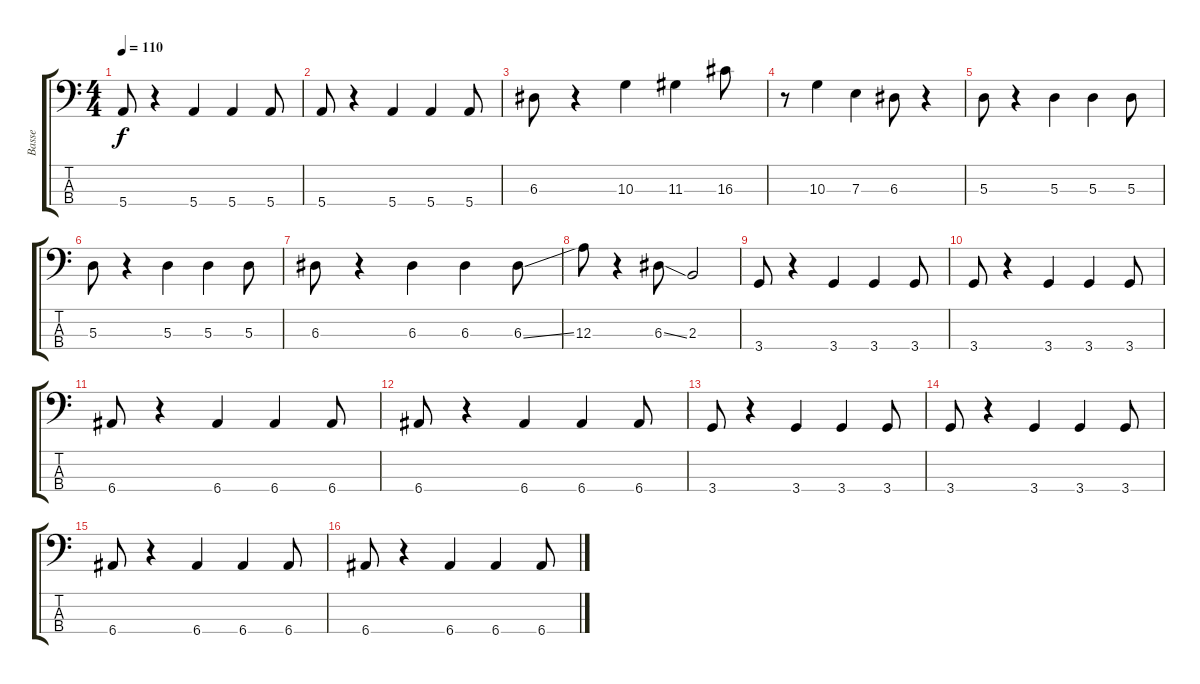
\track ("Basse" "Basse") {instrument electricbassfinger}
\staff {score tabs}
\tuning (G2 D2 A1 E1) {hide}
\ts (4 4)
\tempo 110
\clef f4
\ks c
5.4.8{dy f} r.4 5.4.4 5.4.4 5.4.8 |
5.4.8 r.4 5.4.4 5.4.4 5.4.8 |
6.3.8 r.4 10.3.4 11.3.4 16.3.8 |
r.8 10.3.4 7.3.4 6.3.8 r.4 |
5.3.8 r.4 5.3.4 5.3.4 5.3.8 |
5.3.8 r.4 5.3.4 5.3.4 5.3.8 |
6.3.8 r.4 6.3.4 6.3.4 6.3{ss}.8 |
12.3.8 r.4 6.3{ss}.8 2.3.2 |
3.4.8 r.4 3.4.4 3.4.4 3.4.8 |
3.4.8 r.4 3.4.4 3.4.4 3.4.8 |
6.4.8 r.4 6.4.4 6.4.4 6.4.8 |
6.4.8 r.4 6.4.4 6.4.4 6.4.8 |
3.4.8 r.4 3.4.4 3.4.4 3.4.8 |
3.4.8 r.4 3.4.4 3.4.4 3.4.8 |
6.4.8 r.4 6.4.4 6.4.4 6.4.8 |
6.4.8 r.4 6.4.4 6.4.4 6.4.8
